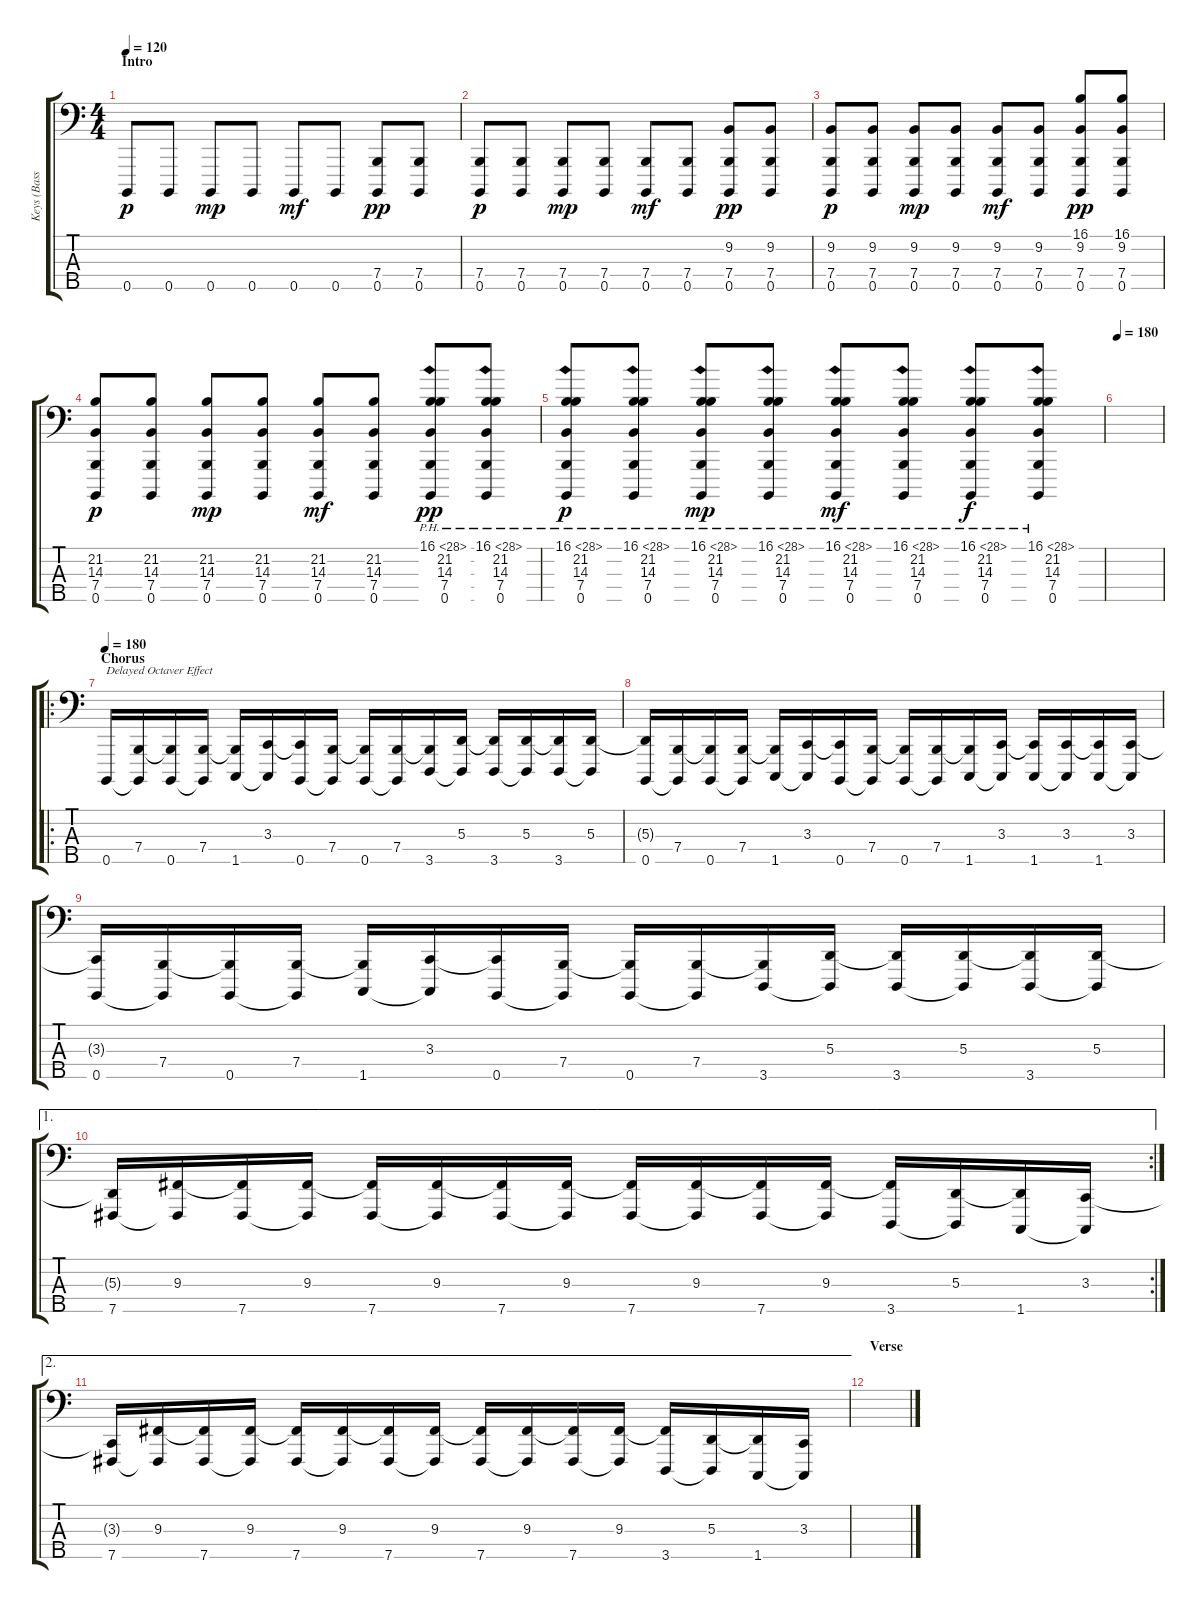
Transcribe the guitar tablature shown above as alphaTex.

\track ("Keys (Bass)" "Keys (Bass") {instrument pad1newage}
\staff {score tabs}
\tuning (G2 D2 A1 E1 B0) {hide}
\ts (4 4)
\section ("" "Intro")
\tempo 120
\clef f4
\ks c
0.5.8{dy p instrument pad1newage} 0.5.8 0.5.8{dy mp} 0.5.8 0.5.8{dy mf} 0.5.8 (7.4 0.5).8{dy pp} (7.4 0.5).8 |
(7.4 0.5).8{dy p} (7.4 0.5).8 (7.4 0.5).8{dy mp} (7.4 0.5).8 (7.4 0.5).8{dy mf} (7.4 0.5).8 (9.2 7.4 0.5).8{dy pp} (9.2 7.4 0.5).8 |
(9.2 7.4 0.5).8{dy p} (9.2 7.4 0.5).8 (9.2 7.4 0.5).8{dy mp} (9.2 7.4 0.5).8 (9.2 7.4 0.5).8{dy mf} (9.2 7.4 0.5).8 (16.1 9.2 7.4 0.5).8{dy pp} (16.1 9.2 7.4 0.5).8 |
(21.2 14.3 7.4 0.5).8{dy p} (21.2 14.3 7.4 0.5).8 (21.2 14.3 7.4 0.5).8{dy mp} (21.2 14.3 7.4 0.5).8 (21.2 14.3 7.4 0.5).8{dy mf} (21.2 14.3 7.4 0.5).8 (16.1{ph 12} 21.2 14.3 7.4 0.5).8{dy pp} (16.1{ph 12} 21.2 14.3 7.4 0.5).8 |
(16.1{ph 12} 21.2 14.3 7.4 0.5).8{dy p} (16.1{ph 12} 21.2 14.3 7.4 0.5).8 (16.1{ph 12} 21.2 14.3 7.4 0.5).8{dy mp} (16.1{ph 12} 21.2 14.3 7.4 0.5).8 (16.1{ph 12} 21.2 14.3 7.4 0.5).8{dy mf} (16.1{ph 12} 21.2 14.3 7.4 0.5).8 (16.1{ph 12} 21.2 14.3 7.4 0.5).8{dy f} (16.1{ph 12} 21.2 14.3 7.4 0.5).8 |
\tempo 180
|
\ro
\section ("" "Chorus")
\tempo 180
0.5.16{txt "Delayed Octaver Effect" instrument lead8bassandlead} (7.4 0.5{t}).16 (7.4{t} 0.5).16 (7.4 0.5{t}).16 (7.4{t} 1.5).16 (3.3 1.5{t}).16 (3.3{t} 0.5).16 (7.4 0.5{t}).16 (7.4{t} 0.5).16 (7.4 0.5{t}).16 (7.4{t} 3.5).16 (5.3 3.5{t}).16 (5.3{t} 3.5).16 (5.3 3.5{t}).16 (5.3{t} 3.5).16 (5.3 3.5{t}).16 |
(5.3{t} 0.5).16 (7.4 0.5{t}).16 (7.4{t} 0.5).16 (7.4 0.5{t}).16 (7.4{t} 1.5).16 (3.3 1.5{t}).16 (3.3{t} 0.5).16 (7.4 0.5{t}).16 (7.4{t} 0.5).16 (7.4 0.5{t}).16 (7.4{t} 1.5).16 (3.3 1.5{t}).16 (3.3{t} 1.5).16 (3.3 1.5{t}).16 (3.3{t} 1.5).16 (3.3 1.5{t}).16 |
(3.3{t} 0.5).16 (7.4 0.5{t}).16 (7.4{t} 0.5).16 (7.4 0.5{t}).16 (7.4{t} 1.5).16 (3.3 1.5{t}).16 (3.3{t} 0.5).16 (7.4 0.5{t}).16 (7.4{t} 0.5).16 (7.4 0.5{t}).16 (7.4{t} 3.5).16 (5.3 3.5{t}).16 (5.3{t} 3.5).16 (5.3 3.5{t}).16 (5.3{t} 3.5).16 (5.3 3.5{t}).16 |
\ae 1
\rc 2
(5.3{t} 7.5).16 (9.3 7.5{t}).16 (9.3{t} 7.5).16 (9.3 7.5{t}).16 (9.3{t} 7.5).16 (9.3 7.5{t}).16 (9.3{t} 7.5).16 (9.3 7.5{t}).16 (9.3{t} 7.5).16 (9.3 7.5{t}).16 (9.3{t} 7.5).16 (9.3 7.5{t}).16 (9.3{t} 3.5).16 (5.3 3.5{t}).16 (5.3{t} 1.5).16 (3.3 1.5{t}).16 |
\ae 2
(3.3{t} 7.5).16 (9.3 7.5{t}).16 (9.3{t} 7.5).16 (9.3 7.5{t}).16 (9.3{t} 7.5).16 (9.3 7.5{t}).16 (9.3{t} 7.5).16 (9.3 7.5{t}).16 (9.3{t} 7.5).16 (9.3 7.5{t}).16 (9.3{t} 7.5).16 (9.3 7.5{t}).16 (9.3{t} 3.5).16 (5.3 3.5{t}).16 (5.3{t} 1.5).16 (3.3 1.5{t}).16 |
\section ("" "Verse")
